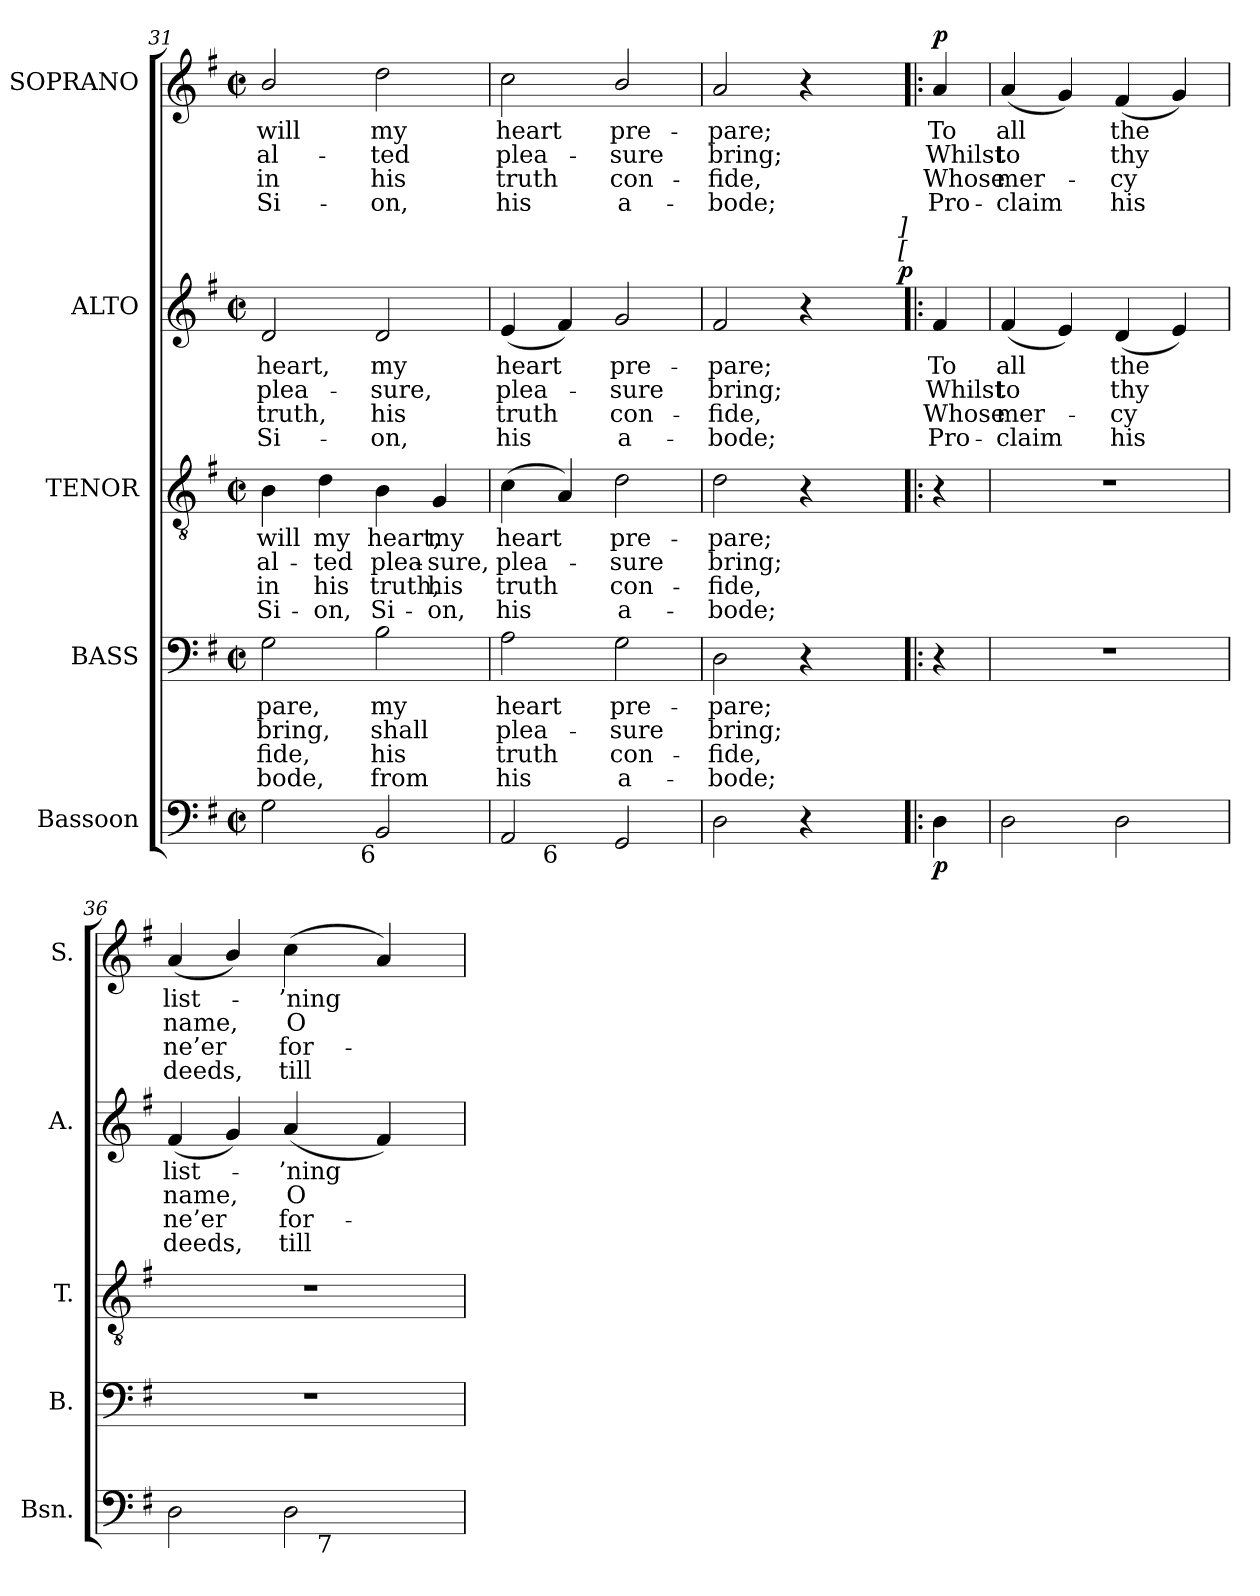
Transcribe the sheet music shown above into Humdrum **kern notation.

**kern	**dynam	**kern	**text	**text	**text	**text	**kern	**text	**text	**text	**text	**kern	**text	**text	**text	**text	**dynam	**kern	**text	**text	**text	**text	**dynam
*part5	*part5	*part4	*part4	*part4	*part4	*part4	*part3	*part3	*part3	*part3	*part3	*part2	*part2	*part2	*part2	*part2	*part2	*part1	*part1	*part1	*part1	*part1	*part1
*staff5	*staff5	*staff4	*staff4	*staff4	*staff4	*staff4	*staff3	*staff3	*staff3	*staff3	*staff3	*staff2	*staff2	*staff2	*staff2	*staff2	*staff2	*staff1	*staff1	*staff1	*staff1	*staff1	*staff1
*I"Bassoon	*	*I"BASS	*	*	*	*	*I"TENOR	*	*	*	*	*I"ALTO	*	*	*	*	*	*I"SOPRANO	*	*	*	*	*
*I'Bsn.	*	*I'B.	*	*	*	*	*I'T.	*	*	*	*	*I'A.	*	*	*	*	*	*I'S.	*	*	*	*	*
*clefF4	*	*clefF4	*	*	*	*	*clefGv2	*	*	*	*	*clefG2	*	*	*	*	*	*clefG2	*	*	*	*	*
*	*	*	*	*	*	*	*ITrd7c12	*	*	*	*	*	*	*	*	*	*	*	*	*	*	*	*
*k[f#]	*	*k[f#]	*	*	*	*	*k[f#]	*	*	*	*	*k[f#]	*	*	*	*	*	*k[f#]	*	*	*	*	*
*G:	*	*G:	*	*	*	*	*G:	*	*	*	*	*G:	*	*	*	*	*	*G:	*	*	*	*	*
*M2/2	*	*M2/2	*	*	*	*	*M2/2	*	*	*	*	*M2/2	*	*	*	*	*	*M2/2	*	*	*	*	*
*met(c|)	*	*met(c|)	*	*	*	*	*met(c|)	*	*	*	*	*met(c|)	*	*	*	*	*	*met(c|)	*	*	*	*	*
=31	=31	=31	=31	=31	=31	=31	=31	=31	=31	=31	=31	=31	=31	=31	=31	=31	=31	=31	=31	=31	=31	=31	=31
!	!	!	!LO:LY:b:color=#000000	!LO:LY:b:color=#000000	!LO:LY:b:color=#000000	!LO:LY:b:color=#000000	!	!	!	!	!	!	!	!	!	!	!	!	!	!	!	!	!
!	!	!	!	!	!	!	!	!LO:LY:b:color=#000000	!LO:LY:b:color=#000000	!LO:LY:b:color=#000000	!LO:LY:b:color=#000000	!	!	!	!	!	!	!	!	!	!	!	!
!	!	!	!	!	!	!	!	!	!	!	!	!	!LO:LY:b:color=#000000	!LO:LY:b:color=#000000	!LO:LY:b:color=#000000	!LO:LY:b:color=#000000	!	!	!	!	!	!	!
!	!	!	!	!	!	!	!	!	!	!	!	!	!	!	!	!	!	!	!LO:LY:b:color=#000000	!LO:LY:b:color=#000000	!LO:LY:b:color=#000000	!LO:LY:b:color=#000000	!
2Gi\	.	2Gi\	-pare,	bring,	-fide,	bode,	4BBi\	will	-al-	in	Si-	2di/	heart,	plea-	truth,	Si-	.	2bi/	will	-al-	in	Si-	.
!	!	!	!	!	!	!	!	!LO:LY:b:color=#000000	!LO:LY:b:color=#000000	!LO:LY:b:color=#000000	!LO:LY:b:color=#000000	!	!	!	!	!	!	!	!	!	!	!	!
.	.	.	.	.	.	.	4Di\	my	-ted	-his	on,	.	.	.	.	.	.	.	.	.	.	.	.
!	!	!	!LO:LY:b:color=#000000	!LO:LY:b:color=#000000	!LO:LY:b:color=#000000	!LO:LY:b:color=#000000	!	!	!	!	!	!	!	!	!	!	!	!	!	!	!	!	!
!	!	!	!	!	!	!	!	!LO:LY:b:color=#000000	!LO:LY:b:color=#000000	!LO:LY:b:color=#000000	!LO:LY:b:color=#000000	!	!	!	!	!	!	!	!	!	!	!	!
!	!	!	!	!	!	!	!	!	!	!	!	!	!LO:LY:b:color=#000000	!LO:LY:b:color=#000000	!LO:LY:b:color=#000000	!LO:LY:b:color=#000000	!	!	!	!	!	!	!
!LO:TX:b:rj:t=6	!	!	!	!	!	!	!	!	!	!	!	!	!	!	!	!	!	!	!	!	!	!	!
!	!	!	!	!	!	!	!	!	!	!	!	!	!	!	!	!	!	!	!LO:LY:b:color=#000000	!LO:LY:b:color=#000000	!LO:LY:b:color=#000000	!LO:LY:b:color=#000000	!
2BBi/	.	2Bi\	my	shall	his	from	4BBi\	heart,	plea-	truth,	Si-	2di/	my	-sure,	-his	on,	.	2ddi\	my	-ted	-his	on,	.
!	!	!	!	!	!	!	!	!LO:LY:b:color=#000000	!LO:LY:b:color=#000000	!LO:LY:b:color=#000000	!LO:LY:b:color=#000000	!	!	!	!	!	!	!	!	!	!	!	!
.	.	.	.	.	.	.	4GGi/	my	-sure,	-his	on,	.	.	.	.	.	.	.	.	.	.	.	.
=32	=32	=32	=32	=32	=32	=32	=32	=32	=32	=32	=32	=32	=32	=32	=32	=32	=32	=32	=32	=32	=32	=32	=32
!	!	!	!LO:LY:b:color=#000000	!LO:LY:b:color=#000000	!LO:LY:b:color=#000000	!LO:LY:b:color=#000000	!	!	!	!	!	!	!	!	!	!	!	!	!	!	!	!	!
!	!	!	!	!	!	!	!	!LO:LY:b:color=#000000	!LO:LY:b:color=#000000	!LO:LY:b:color=#000000	!LO:LY:b:color=#000000	!	!	!	!	!	!	!	!	!	!	!	!
!	!	!	!	!	!	!	!	!	!	!	!	!	!LO:LY:b:color=#000000	!LO:LY:b:color=#000000	!LO:LY:b:color=#000000	!LO:LY:b:color=#000000	!	!	!	!	!	!	!
!LO:TX:b:rj:t=5	!	!	!	!	!	!	!	!	!	!	!	!	!	!	!	!	!	!	!	!	!	!	!
!	!	!	!	!	!	!	!	!	!	!	!	!	!	!	!	!	!	!	!LO:LY:b:color=#000000	!LO:LY:b:color=#000000	!LO:LY:b:color=#000000	!LO:LY:b:color=#000000	!
*^	*	*	*	*	*	*	*	*	*	*	*	*	*	*	*	*	*	*	*	*	*	*	*
2AAi/	4ryy	.	2Ai\	heart	plea-	truth	his	(4Ci\	heart	plea-	truth	his	(4ei/	heart	plea-	truth	his	.	2cci\	heart	plea-	truth	his	.
!	!LO:TX:b:rj:t=6	!	!	!	!	!	!	!	!	!	!	!	!	!	!	!	!	!	!	!	!	!	!	!
.	2.ryy	.	.	.	.	.	.	4AAi/)	.	.	.	.	4f#i/)	.	.	.	.	.	.	.	.	.	.	.
!	!	!	!	!LO:LY:b:color=#000000	!LO:LY:b:color=#000000	!LO:LY:b:color=#000000	!LO:LY:b:color=#000000	!	!	!	!	!	!	!	!	!	!	!	!	!	!	!	!	!
!	!	!	!	!	!	!	!	!	!LO:LY:b:color=#000000	!LO:LY:b:color=#000000	!LO:LY:b:color=#000000	!LO:LY:b:color=#000000	!	!	!	!	!	!	!	!	!	!	!	!
!	!	!	!	!	!	!	!	!	!	!	!	!	!	!LO:LY:b:color=#000000	!LO:LY:b:color=#000000	!LO:LY:b:color=#000000	!LO:LY:b:color=#000000	!	!	!	!	!	!	!
!	!	!	!	!	!	!	!	!	!	!	!	!	!	!	!	!	!	!	!	!LO:LY:b:color=#000000	!LO:LY:b:color=#000000	!LO:LY:b:color=#000000	!LO:LY:b:color=#000000	!
2GGi/	.	.	2Gi\	pre-	-sure	con-	-a-	2Di\	pre-	-sure	con-	-a-	2gi/	pre-	-sure	con-	-a-	.	2bi/	pre-	-sure	con-	-a-	.
*v	*v	*	*	*	*	*	*	*	*	*	*	*	*	*	*	*	*	*	*	*	*	*	*	*
=33	=33	=33	=33	=33	=33	=33	=33	=33	=33	=33	=33	=33	=33	=33	=33	=33	=33	=33	=33	=33	=33	=33	=33
*^	*	*	*	*	*	*	*	*	*	*	*	*	*	*	*	*	*	*	*	*	*	*	*
!	!	!	!	!LO:LY:b:color=#000000	!LO:LY:b:color=#000000	!LO:LY:b:color=#000000	!LO:LY:b:color=#000000	!	!	!	!	!	!	!	!	!	!	!	!	!	!	!	!	!
*v	*v	*	*	*	*	*	*	*	*	*	*	*	*	*	*	*	*	*	*	*	*	*	*	*
*^	*	*	*	*	*	*	*	*	*	*	*	*	*	*	*	*	*	*	*	*	*	*	*
!	!	!	!	!	!	!	!	!	!LO:LY:b:color=#000000	!LO:LY:b:color=#000000	!LO:LY:b:color=#000000	!LO:LY:b:color=#000000	!	!	!	!	!	!	!	!	!	!	!	!
*v	*v	*	*	*	*	*	*	*	*	*	*	*	*	*	*	*	*	*	*	*	*	*	*	*
*^	*	*	*	*	*	*	*	*	*	*	*	*	*	*	*	*	*	*	*	*	*	*	*
!	!	!	!	!	!	!	!	!	!	!	!	!	!	!LO:LY:b:color=#000000	!LO:LY:b:color=#000000	!LO:LY:b:color=#000000	!LO:LY:b:color=#000000	!	!	!	!	!	!	!
*v	*v	*	*	*	*	*	*	*	*	*	*	*	*	*	*	*	*	*	*	*	*	*	*	*
*^	*	*	*	*	*	*	*	*	*	*	*	*	*	*	*	*	*	*	*	*	*	*	*
!	!	!	!	!	!	!	!	!	!	!	!	!	!	!	!	!	!	!	!	!LO:LY:b:color=#000000	!LO:LY:b:color=#000000	!LO:LY:b:color=#000000	!LO:LY:b:color=#000000	!
*v	*v	*	*	*	*	*	*	*	*	*	*	*	*^	*	*	*	*	*	*	*	*	*	*	*
2Di\	.	2Di\	-pare;	bring;	-fide,	bode;	2Di\	-pare;	bring;	-fide,	bode;	2f#i/	2ryy	-pare;	bring;	-fide,	bode;	.	2ai/	-pare;	bring;	-fide,	bode;	.
4r	.	4r	.	.	.	.	4r	.	.	.	.	4r	8ryy	.	.	.	.	.	4r	.	.	.	.	.
.	.	.	.	.	.	.	.	.	.	.	.	.	16ryy	.	.	.	.	.	.	.	.	.	.	.
.	.	.	.	.	.	.	.	.	.	.	.	.	32ryy	.	.	.	.	.	.	.	.	.	.	.
.	.	.	.	.	.	.	.	.	.	.	.	.	64ryy	.	.	.	.	.	.	.	.	.	.	.
.	.	.	.	.	.	.	.	.	.	.	.	.	128...ryy	.	.	.	.	.	.	.	.	.	.	.
!	!	!	!	!	!	!	!	!	!	!	!	!	!LO:TX:a:i:t=[	!	!	!	!	!	!	!	!	!	!	!
!	!	!	!	!	!	!	!	!	!	!	!	!	!LO:TX:a:i:t=]	!	!	!	!	!	!	!	!	!	!	!
.	.	.	.	.	.	.	.	.	.	.	.	.	1024ryy	.	.	.	.	p	.	.	.	.	.	.
*	*	*	*	*	*	*	*	*	*	*	*	*v	*v	*	*	*	*	*	*	*	*	*	*	*
=34!|:	=34!|:	=34!|:	=34!|:	=34!|:	=34!|:	=34!|:	=34!|:	=34!|:	=34!|:	=34!|:	=34!|:	=34!|:	=34!|:	=34!|:	=34!|:	=34!|:	=34!|:	=34!|:	=34!|:	=34!|:	=34!|:	=34!|:	=34!|:
*	*	*	*	*	*	*	*	*	*	*	*	*^	*	*	*	*	*	*	*	*	*	*	*
!	!	!	!	!	!	!	!	!	!	!	!	!	!	!LO:LY:b:color=#000000	!LO:LY:b:color=#000000	!LO:LY:b:color=#000000	!LO:LY:b:color=#000000	!	!	!	!	!	!	!
*	*	*	*	*	*	*	*	*	*	*	*	*v	*v	*	*	*	*	*	*	*	*	*	*	*
*	*	*	*	*	*	*	*	*	*	*	*	*^	*	*	*	*	*	*	*	*	*	*	*
!	!	!	!	!	!	!	!	!	!	!	!	!	!	!	!	!	!	!	!	!LO:LY:b:color=#000000	!LO:LY:b:color=#000000	!LO:LY:b:color=#000000	!LO:LY:b:color=#000000	!
*	*	*	*	*	*	*	*	*	*	*	*	*v	*v	*	*	*	*	*	*	*	*	*	*	*
4Di\	p	4r	.	.	.	.	4r	.	.	.	.	4f#i/	To	Whilst	Whose	Pro-	.	4ai/	To	Whilst	Whose	Pro-	p
=35	=35	=35	=35	=35	=35	=35	=35	=35	=35	=35	=35	=35	=35	=35	=35	=35	=35	=35	=35	=35	=35	=35	=35
!	!	!	!	!	!	!	!	!	!	!	!	!	!LO:LY:b:color=#000000	!LO:LY:b:color=#000000	!LO:LY:b:color=#000000	!LO:LY:b:color=#000000	!	!	!	!	!	!	!
!	!	!	!	!	!	!	!	!	!	!	!	!	!	!	!	!	!	!	!LO:LY:b:color=#000000	!LO:LY:b:color=#000000	!LO:LY:b:color=#000000	!LO:LY:b:color=#000000	!
2Di\	.	1r	.	.	.	.	1r	.	.	.	.	(4f#i/	all	to	-mer-	-claim	.	(4ai/	all	to	-mer-	-claim	.
.	.	.	.	.	.	.	.	.	.	.	.	4ei/)	.	.	.	.	.	4gi/)	.	.	.	.	.
!	!	!	!	!	!	!	!	!	!	!	!	!	!LO:LY:b:color=#000000	!LO:LY:b:color=#000000	!LO:LY:b:color=#000000	!LO:LY:b:color=#000000	!	!	!	!	!	!	!
!	!	!	!	!	!	!	!	!	!	!	!	!	!	!	!	!	!	!	!LO:LY:b:color=#000000	!LO:LY:b:color=#000000	!LO:LY:b:color=#000000	!LO:LY:b:color=#000000	!
2Di\	.	.	.	.	.	.	.	.	.	.	.	(4di/	the	thy	cy	his	.	(4f#i/	the	thy	cy	his	.
.	.	.	.	.	.	.	.	.	.	.	.	4ei/)	.	.	.	.	.	4gi/)	.	.	.	.	.
=36	=36	=36	=36	=36	=36	=36	=36	=36	=36	=36	=36	=36	=36	=36	=36	=36	=36	=36	=36	=36	=36	=36	=36
!	!	!	!	!	!	!	!	!	!	!	!	!	!LO:LY:b:color=#000000	!LO:LY:b:color=#000000	!LO:LY:b:color=#000000	!LO:LY:b:color=#000000	!	!	!	!	!	!	!
!	!	!	!	!	!	!	!	!	!	!	!	!	!	!	!	!	!	!	!LO:LY:b:color=#000000	!LO:LY:b:color=#000000	!LO:LY:b:color=#000000	!LO:LY:b:color=#000000	!
*^	*	*	*	*	*	*	*	*	*	*	*	*	*	*	*	*	*	*	*	*	*	*	*
2Di\	2ryy	.	1r	.	.	.	.	1r	.	.	.	.	(4f#i/	list-	name,	ne’er	deeds,	.	(4ai/	list-	name,	ne’er	deeds,	.
.	.	.	.	.	.	.	.	.	.	.	.	.	4gi/)	.	.	.	.	.	4bi/)	.	.	.	.	.
!	!	!	!	!	!	!	!	!	!	!	!	!	!	!LO:LY:b:color=#000000	!LO:LY:b:color=#000000	!LO:LY:b:color=#000000	!LO:LY:b:color=#000000	!	!	!	!	!	!	!
!	!	!	!	!	!	!	!	!	!	!	!	!	!	!	!	!	!	!	!	!LO:LY:b:color=#000000	!LO:LY:b:color=#000000	!LO:LY:b:color=#000000	!LO:LY:b:color=#000000	!
2Di\	16ryy	.	.	.	.	.	.	.	.	.	.	.	(4ai/	-’ning	O	for-	-till	.	(4cci\	-’ning	O	for-	-till	.
.	64ryy	.	.	.	.	.	.	.	.	.	.	.	.	.	.	.	.	.	.	.	.	.	.	.
.	128ryy	.	.	.	.	.	.	.	.	.	.	.	.	.	.	.	.	.	.	.	.	.	.	.
.	256ryy	.	.	.	.	.	.	.	.	.	.	.	.	.	.	.	.	.	.	.	.	.	.	.
.	1024ryy	.	.	.	.	.	.	.	.	.	.	.	.	.	.	.	.	.	.	.	.	.	.	.
!	!LO:TX:b:rj:t=7	!	!	!	!	!	!	!	!	!	!	!	!	!	!	!	!	!	!	!	!	!	!	!
.	4ryy	.	.	.	.	.	.	.	.	.	.	.	.	.	.	.	.	.	.	.	.	.	.	.
.	.	.	.	.	.	.	.	.	.	.	.	.	4f#i/)	.	.	.	.	.	4ai/)	.	.	.	.	.
.	8ryy	.	.	.	.	.	.	.	.	.	.	.	.	.	.	.	.	.	.	.	.	.	.	.
.	32ryy	.	.	.	.	.	.	.	.	.	.	.	.	.	.	.	.	.	.	.	.	.	.	.
.	512.ryy	.	.	.	.	.	.	.	.	.	.	.	.	.	.	.	.	.	.	.	.	.	.	.
*v	*v	*	*	*	*	*	*	*	*	*	*	*	*	*	*	*	*	*	*	*	*	*	*	*
=	=	=	=	=	=	=	=	=	=	=	=	=	=	=	=	=	=	=	=	=	=	=	=
*-	*-	*-	*-	*-	*-	*-	*-	*-	*-	*-	*-	*-	*-	*-	*-	*-	*-	*-	*-	*-	*-	*-	*-
